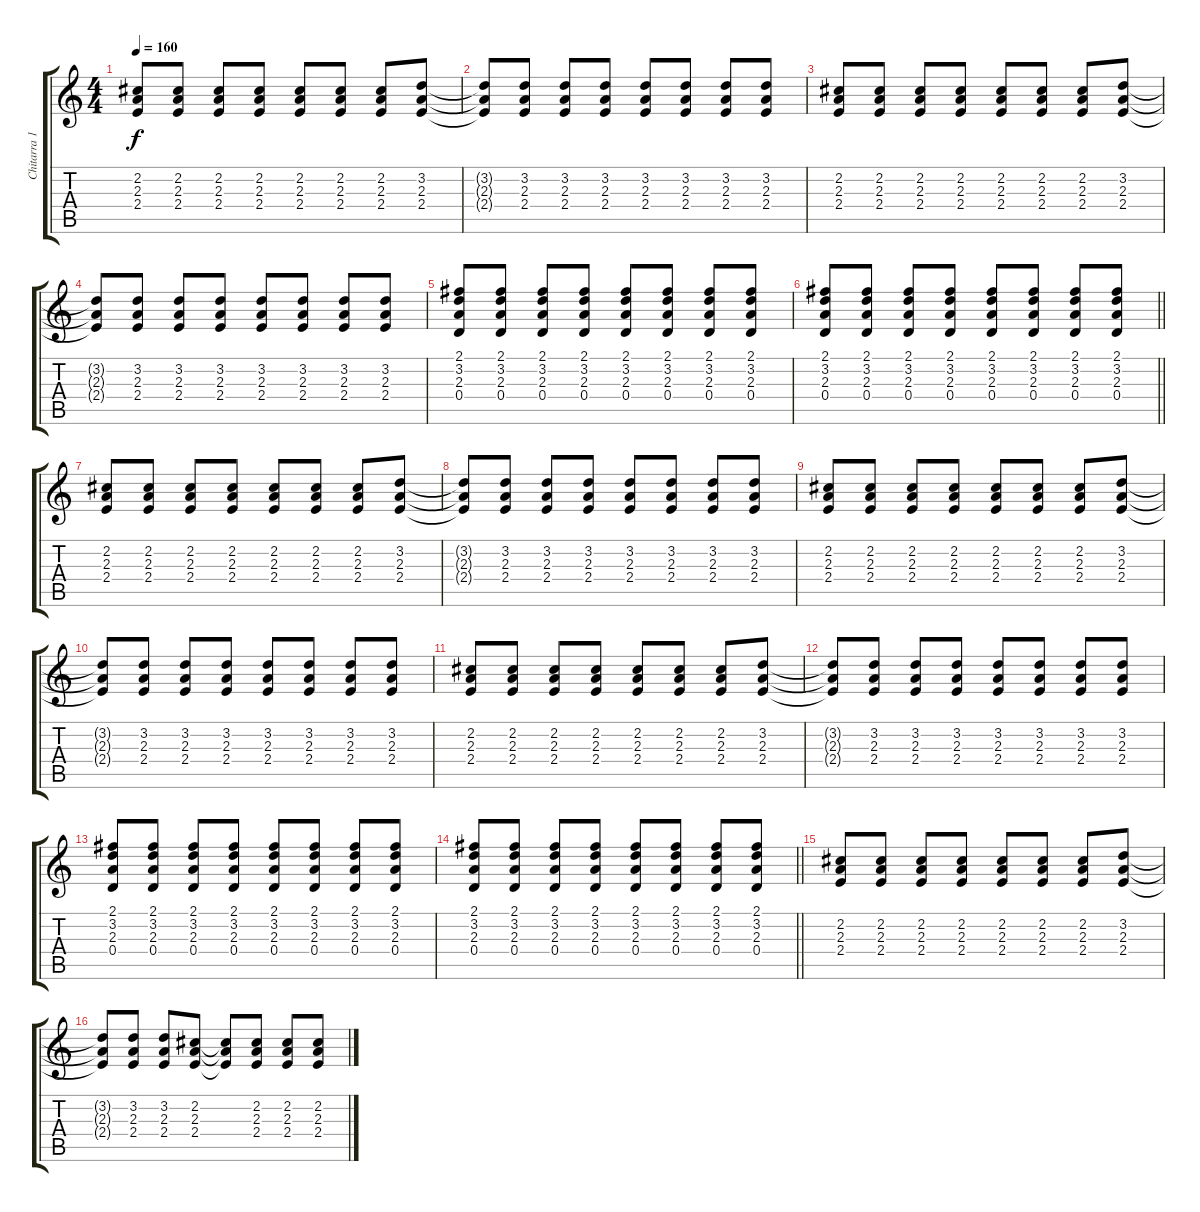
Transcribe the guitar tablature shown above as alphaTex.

\track ("Chitarra 1" "Chitarra 1") {instrument overdrivenguitar}
\staff {score tabs}
\tuning (E4 B3 G3 D3 A2 E2) {hide}
\ts (4 4)
\tempo 160
\clef g2
\ks c
(2.2 2.3 2.4).8{dy f} (2.2 2.3 2.4).8 (2.2 2.3 2.4).8 (2.2 2.3 2.4).8 (2.2 2.3 2.4).8 (2.2 2.3 2.4).8 (2.2 2.3 2.4).8 (3.2 2.3 2.4).8 |
(3.2{t} 2.3{t} 2.4{t}).8 (3.2 2.3 2.4).8 (3.2 2.3 2.4).8 (3.2 2.3 2.4).8 (3.2 2.3 2.4).8 (3.2 2.3 2.4).8 (3.2 2.3 2.4).8 (3.2 2.3 2.4).8 |
(2.2 2.3 2.4).8 (2.2 2.3 2.4).8 (2.2 2.3 2.4).8 (2.2 2.3 2.4).8 (2.2 2.3 2.4).8 (2.2 2.3 2.4).8 (2.2 2.3 2.4).8 (3.2 2.3 2.4).8 |
(3.2{t} 2.3{t} 2.4{t}).8 (3.2 2.3 2.4).8 (3.2 2.3 2.4).8 (3.2 2.3 2.4).8 (3.2 2.3 2.4).8 (3.2 2.3 2.4).8 (3.2 2.3 2.4).8 (3.2 2.3 2.4).8 |
(2.1 3.2 2.3 0.4).8 (2.1 3.2 2.3 0.4).8 (2.1 3.2 2.3 0.4).8 (2.1 3.2 2.3 0.4).8 (2.1 3.2 2.3 0.4).8 (2.1 3.2 2.3 0.4).8 (2.1 3.2 2.3 0.4).8 (2.1 3.2 2.3 0.4).8 |
\barLineRight lightlight
(2.1 3.2 2.3 0.4).8 (2.1 3.2 2.3 0.4).8 (2.1 3.2 2.3 0.4).8 (2.1 3.2 2.3 0.4).8 (2.1 3.2 2.3 0.4).8 (2.1 3.2 2.3 0.4).8 (2.1 3.2 2.3 0.4).8 (2.1 3.2 2.3 0.4).8 |
(2.2 2.3 2.4).8 (2.2 2.3 2.4).8 (2.2 2.3 2.4).8 (2.2 2.3 2.4).8 (2.2 2.3 2.4).8 (2.2 2.3 2.4).8 (2.2 2.3 2.4).8 (3.2 2.3 2.4).8 |
(3.2{t} 2.3{t} 2.4{t}).8 (3.2 2.3 2.4).8 (3.2 2.3 2.4).8 (3.2 2.3 2.4).8 (3.2 2.3 2.4).8 (3.2 2.3 2.4).8 (3.2 2.3 2.4).8 (3.2 2.3 2.4).8 |
(2.2 2.3 2.4).8 (2.2 2.3 2.4).8 (2.2 2.3 2.4).8 (2.2 2.3 2.4).8 (2.2 2.3 2.4).8 (2.2 2.3 2.4).8 (2.2 2.3 2.4).8 (3.2 2.3 2.4).8 |
(3.2{t} 2.3{t} 2.4{t}).8 (3.2 2.3 2.4).8 (3.2 2.3 2.4).8 (3.2 2.3 2.4).8 (3.2 2.3 2.4).8 (3.2 2.3 2.4).8 (3.2 2.3 2.4).8 (3.2 2.3 2.4).8 |
(2.2 2.3 2.4).8 (2.2 2.3 2.4).8 (2.2 2.3 2.4).8 (2.2 2.3 2.4).8 (2.2 2.3 2.4).8 (2.2 2.3 2.4).8 (2.2 2.3 2.4).8 (3.2 2.3 2.4).8 |
(3.2{t} 2.3{t} 2.4{t}).8 (3.2 2.3 2.4).8 (3.2 2.3 2.4).8 (3.2 2.3 2.4).8 (3.2 2.3 2.4).8 (3.2 2.3 2.4).8 (3.2 2.3 2.4).8 (3.2 2.3 2.4).8 |
(2.1 3.2 2.3 0.4).8 (2.1 3.2 2.3 0.4).8 (2.1 3.2 2.3 0.4).8 (2.1 3.2 2.3 0.4).8 (2.1 3.2 2.3 0.4).8 (2.1 3.2 2.3 0.4).8 (2.1 3.2 2.3 0.4).8 (2.1 3.2 2.3 0.4).8 |
\barLineRight lightlight
(2.1 3.2 2.3 0.4).8 (2.1 3.2 2.3 0.4).8 (2.1 3.2 2.3 0.4).8 (2.1 3.2 2.3 0.4).8 (2.1 3.2 2.3 0.4).8 (2.1 3.2 2.3 0.4).8 (2.1 3.2 2.3 0.4).8 (2.1 3.2 2.3 0.4).8 |
(2.2 2.3 2.4).8 (2.2 2.3 2.4).8 (2.2 2.3 2.4).8 (2.2 2.3 2.4).8 (2.2 2.3 2.4).8 (2.2 2.3 2.4).8 (2.2 2.3 2.4).8 (3.2 2.3 2.4).8 |
(3.2{t} 2.3{t} 2.4{t}).8 (3.2 2.3 2.4).8 (3.2 2.3 2.4).8 (2.2 2.3 2.4).8 (2.2{t} 2.3{t} 2.4{t}).8 (2.2 2.3 2.4).8 (2.2 2.3 2.4).8 (2.2 2.3 2.4).8
